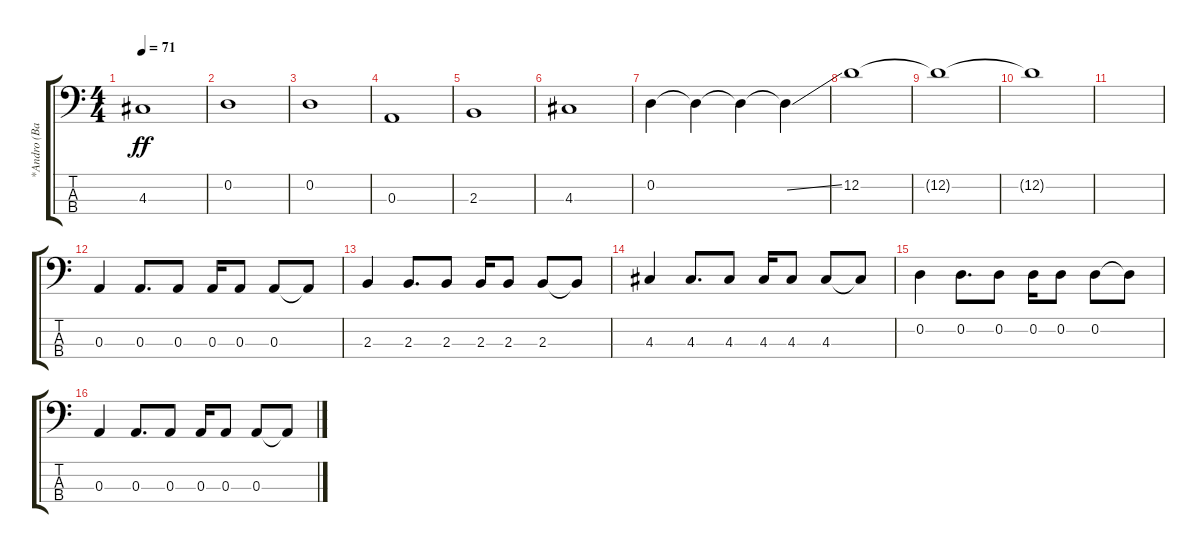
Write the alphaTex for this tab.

\track ("*Andro (Bass)" "*Andro (Ba") {instrument electricbassfinger}
\staff {score tabs}
\tuning (G2 D2 A1 E1) {hide}
\ts (4 4)
\tempo 71
\clef f4
\ks c
4.3.1{dy ff} |
0.2.1 |
0.2.1 |
0.3.1 |
2.3.1 |
4.3.1 |
0.2.4 0.2{t}.4 0.2{t}.4 0.2{ss t}.4 |
12.2.1 |
12.2{t}.1 |
12.2{t}.1 |
|
0.3.4 0.3.8{d} 0.3.8 0.3.16 0.3.8 0.3.8 0.3{t}.8 |
2.3.4 2.3.8{d} 2.3.8 2.3.16 2.3.8 2.3.8 2.3{t}.8 |
4.3.4 4.3.8{d} 4.3.8 4.3.16 4.3.8 4.3.8 4.3{t}.8 |
0.2.4 0.2.8{d} 0.2.8 0.2.16 0.2.8 0.2.8 0.2{t}.8 |
0.3.4 0.3.8{d} 0.3.8 0.3.16 0.3.8 0.3.8 0.3{t}.8
